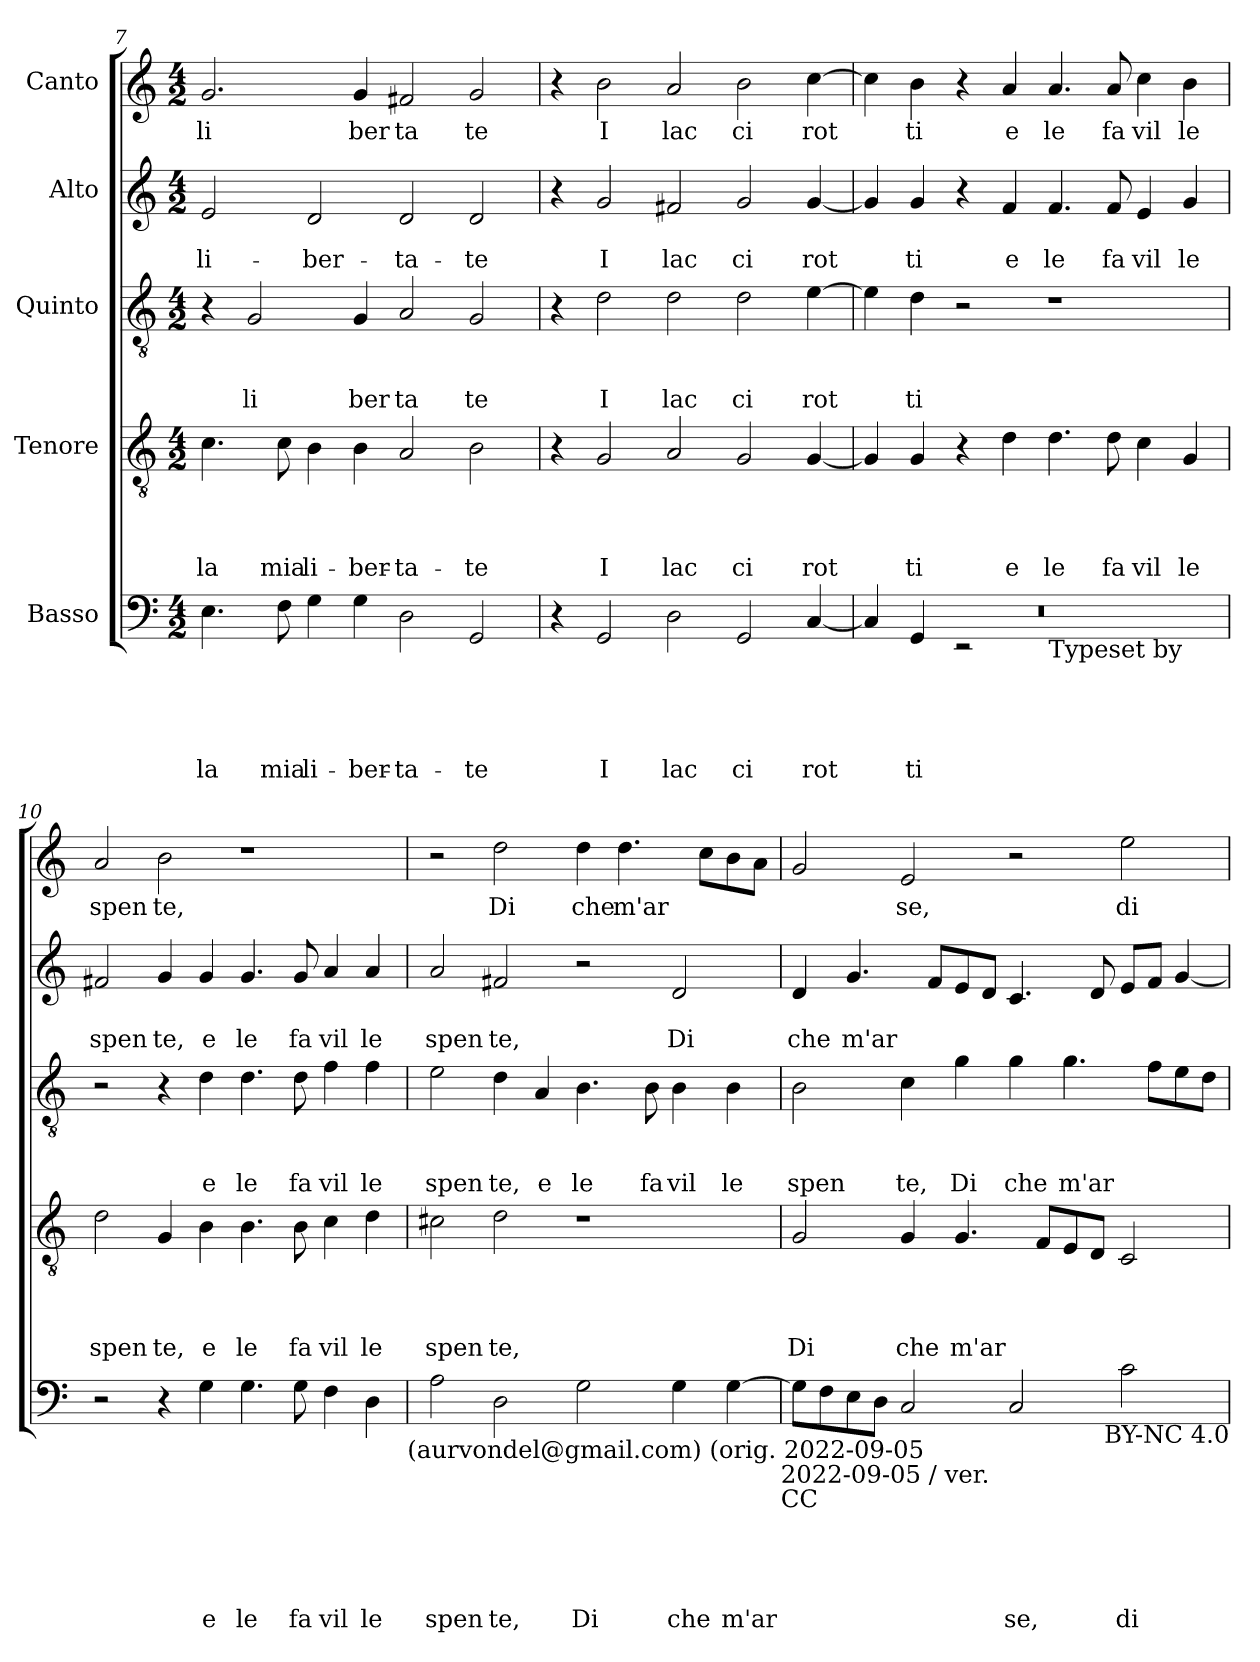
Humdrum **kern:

**kern	**text	**text	**text	**text	**text	**kern	**text	**text	**text	**text	**kern	**text	**text	**text	**kern	**text	**text	**kern	**text
*part5	*part5	*part5	*part5	*part5	*part5	*part4	*part4	*part4	*part4	*part4	*part3	*part3	*part3	*part3	*part2	*part2	*part2	*part1	*part1
*staff5	*staff5	*staff5	*staff5	*staff5	*staff5	*staff4	*staff4	*staff4	*staff4	*staff4	*staff3	*staff3	*staff3	*staff3	*staff2	*staff2	*staff2	*staff1	*staff1
*I"Basso	*	*	*	*	*	*I"Tenore	*	*	*	*	*I"Quinto	*	*	*	*I"Alto	*	*	*I"Canto	*
*clefF4	*	*	*	*	*	*clefGv2	*	*	*	*	*clefGv2	*	*	*	*clefG2	*	*	*clefG2	*
*k[]	*	*	*	*	*	*k[]	*	*	*	*	*k[]	*	*	*	*k[]	*	*	*k[]	*
*C:	*	*	*	*	*	*C:	*	*	*	*	*C:	*	*	*	*C:	*	*	*C:	*
*M4/2	*	*	*	*	*	*M4/2	*	*	*	*	*M4/2	*	*	*	*M4/2	*	*	*M4/2	*
=7	=7	=7	=7	=7	=7	=7	=7	=7	=7	=7	=7	=7	=7	=7	=7	=7	=7	=7	=7
!	!	!	!	!	!LO:LY:b	!	!	!	!	!LO:LY:b	!	!	!	!	!	!	!LO:LY:b	!	!LO:LY:b
4.E\	.	.	.	.	la	4.c\	.	.	.	la	4r	.	.	.	2e/	.	li-	2.g/	li
!	!	!	!	!	!	!	!	!	!	!	!	!	!	!LO:LY:b	!	!	!	!	!
.	.	.	.	.	.	.	.	.	.	.	2G/	.	.	li	.	.	.	.	.
!	!	!	!	!	!LO:LY:b	!	!	!	!	!LO:LY:b	!	!	!	!	!	!	!	!	!
8F\	.	.	.	.	mia	8c\	.	.	.	mia	.	.	.	.	.	.	.	.	.
!	!	!	!	!	!LO:LY:b	!	!	!	!	!LO:LY:b	!	!	!	!	!	!	!LO:LY:b	!	!
4G\	.	.	.	.	li-	4B\	.	.	.	li-	.	.	.	.	2d/	.	-ber-	.	.
!	!	!	!	!	!LO:LY:b	!	!	!	!	!LO:LY:b	!	!	!	!LO:LY:b	!	!	!	!	!LO:LY:b
4G\	.	.	.	.	-ber-	4B\	.	.	.	-ber-	4G/	.	.	ber	.	.	.	4g/	ber
!	!	!	!	!	!LO:LY:b	!	!	!	!	!LO:LY:b	!	!	!	!LO:LY:b	!	!	!LO:LY:b	!	!LO:LY:b
2D\	.	.	.	.	-ta-	2A/	.	.	.	-ta-	2A/	.	.	ta	2d/	.	-ta-	2f#X/	ta
!	!	!	!	!	!LO:LY:b	!	!	!	!	!LO:LY:b	!	!	!	!LO:LY:b	!	!	!LO:LY:b	!	!LO:LY:b
2GG/	.	.	.	.	-te	2B\	.	.	.	-te	2G/	.	.	te	2d/	.	-te	2g/	te
!!LO:LB:g=z
=8	=8	=8	=8	=8	=8	=8	=8	=8	=8	=8	=8	=8	=8	=8	=8	=8	=8	=8	=8
4r	.	.	.	.	.	4r	.	.	.	.	4r	.	.	.	4r	.	.	4r	.
!	!	!	!	!	!LO:LY:b	!	!	!	!	!LO:LY:b	!	!	!	!LO:LY:b	!	!	!LO:LY:b	!	!LO:LY:b
2GG/	.	.	.	.	I	2G/	.	.	.	I	2d\	.	.	I	2g/	.	I	2b\	I
!	!	!	!	!	!LO:LY:b	!	!	!	!	!LO:LY:b	!	!	!	!LO:LY:b	!	!	!LO:LY:b	!	!LO:LY:b
2D\	.	.	.	.	lac	2A/	.	.	.	lac	2d\	.	.	lac	2f#X/	.	lac	2a/	lac
!	!	!	!	!	!LO:LY:b	!	!	!	!	!LO:LY:b	!	!	!	!LO:LY:b	!	!	!LO:LY:b	!	!LO:LY:b
2GG/	.	.	.	.	ci	2G/	.	.	.	ci	2d\	.	.	ci	2g/	.	ci	2b\	ci
!	!	!	!	!	!LO:LY:b	!	!	!	!	!LO:LY:b	!	!	!	!LO:LY:b	!	!	!LO:LY:b	!	!LO:LY:b
[<4C/	.	.	.	.	rot	[<4G/	.	.	.	rot	[>4e\	.	.	rot	[<4g/	.	rot	[>4cc\	rot
=9	=9	=9	=9	=9	=9	=9	=9	=9	=9	=9	=9	=9	=9	=9	=9	=9	=9	=9	=9
*^	*	*	*	*	*	*	*	*	*	*	*	*	*	*	*	*	*	*	*
*	*^	*	*	*	*	*	*	*	*	*	*	*	*	*	*	*	*	*	*	*
!	!	!LO:N:vis=1	!	!	!	!	!	!	!	!	!	!	!	!	!	!	!	!	!	!	!
4C/]	2ryy	0r	.	.	.	.	.	4G/]	.	.	.	.	4e\]	.	.	.	4g/]	.	.	4cc\]	.
!	!	!	!	!	!	!	!LO:LY:b	!	!	!	!	!LO:LY:b	!	!	!	!LO:LY:b	!	!	!LO:LY:b	!	!LO:LY:b
4GG/	.	.	.	.	.	.	ti	4G/	.	.	.	ti	4d\	.	.	ti	4g/	.	ti	4b\	ti
2ryy	2rEE	.	.	.	.	.	.	4r	.	.	.	.	2r	.	.	.	4r	.	.	4r	.
!	!	!	!	!	!	!	!	!	!	!	!	!LO:LY:b	!	!	!	!	!	!	!LO:LY:b	!	!LO:LY:b
.	.	.	.	.	.	.	.	4d\	.	.	.	e	.	.	.	.	4f/	.	e	4a/	e
!LO:TX:b:t=Typeset by	!	!	!	!	!	!	!	!	!	!	!	!	!	!	!	!	!	!	!	!	!
!	!	!	!	!	!	!	!	!	!	!	!	!LO:LY:b	!	!	!	!	!	!	!LO:LY:b	!	!LO:LY:b
1ryy	1ryy	.	.	.	.	.	.	4.d\	.	.	.	le	1r	.	.	.	4.f/	.	le	4.a/	le
!	!	!	!	!	!	!	!	!	!	!	!	!LO:LY:b	!	!	!	!	!	!	!LO:LY:b	!	!LO:LY:b
.	.	.	.	.	.	.	.	8d\	.	.	.	fa	.	.	.	.	8f/	.	fa	8a/	fa
!	!	!	!	!	!	!	!	!	!	!	!	!LO:LY:b	!	!	!	!	!	!	!LO:LY:b	!	!LO:LY:b
.	.	.	.	.	.	.	.	4c\	.	.	.	vil	.	.	.	.	4e/	.	vil	4cc\	vil
!	!	!	!	!	!	!	!	!	!	!	!	!LO:LY:b	!	!	!	!	!	!	!LO:LY:b	!	!LO:LY:b
.	.	.	.	.	.	.	.	4G/	.	.	.	le	.	.	.	.	4g/	.	le	4b\	le
*v	*v	*v	*	*	*	*	*	*	*	*	*	*	*	*	*	*	*	*	*	*	*
=10	=10	=10	=10	=10	=10	=10	=10	=10	=10	=10	=10	=10	=10	=10	=10	=10	=10	=10	=10
!	!	!	!	!	!	!	!	!	!	!LO:LY:b	!	!	!	!	!	!	!LO:LY:b	!	!LO:LY:b
2r	.	.	.	.	.	2d\	.	.	.	spen	2r	.	.	.	2f#X/	.	spen	2a/	spen
!	!	!	!	!	!	!	!	!	!	!LO:LY:b	!	!	!	!	!	!	!LO:LY:b	!	!LO:LY:b
4r	.	.	.	.	.	4G/	.	.	.	te,	4r	.	.	.	4g/	.	te,	2b\	te,
!	!	!	!	!	!LO:LY:b	!	!	!	!	!LO:LY:b	!	!	!	!LO:LY:b	!	!	!LO:LY:b	!	!
4G\	.	.	.	.	e	4B\	.	.	.	e	4d\	.	.	e	4g/	.	e	.	.
!	!	!	!	!	!LO:LY:b	!	!	!	!	!LO:LY:b	!	!	!	!LO:LY:b	!	!	!LO:LY:b	!	!
4.G\	.	.	.	.	le	4.B\	.	.	.	le	4.d\	.	.	le	4.g/	.	le	1r	.
!	!	!	!	!	!LO:LY:b	!	!	!	!	!LO:LY:b	!	!	!	!LO:LY:b	!	!	!LO:LY:b	!	!
8G\	.	.	.	.	fa	8B\	.	.	.	fa	8d\	.	.	fa	8g/	.	fa	.	.
!	!	!	!	!	!LO:LY:b	!	!	!	!	!LO:LY:b	!	!	!	!LO:LY:b	!	!	!LO:LY:b	!	!
4F\	.	.	.	.	vil	4c\	.	.	.	vil	4f\	.	.	vil	4a/	.	vil	.	.
!	!	!	!	!	!LO:LY:b	!	!	!	!	!LO:LY:b	!	!	!	!LO:LY:b	!	!	!LO:LY:b	!	!
4D\	.	.	.	.	le	4d\	.	.	.	le	4f\	.	.	le	4a/	.	le	.	.
!LO:TX:b:t=(aurvondel@gmail.com) (orig. 2022-09-05	!	!	!	!	!	!	!	!	!	!	!	!	!	!	!	!	!	!	!
=11	=11	=11	=11	=11	=11	=11	=11	=11	=11	=11	=11	=11	=11	=11	=11	=11	=11	=11	=11
!	!	!	!	!	!LO:LY:b	!	!	!	!	!LO:LY:b	!	!	!	!LO:LY:b	!	!	!LO:LY:b	!	!
2A\	.	.	.	.	spen	2c#X\	.	.	.	spen	2e\	.	.	spen	2a/	.	spen	2r	.
!	!	!	!	!	!LO:LY:b	!	!	!	!	!LO:LY:b	!	!	!	!LO:LY:b	!	!	!LO:LY:b	!	!LO:LY:b
2D\	.	.	.	.	te,	2d\	.	.	.	te,	4d\	.	.	te,	2f#X/	.	te,	2dd\	Di
!	!	!	!	!	!	!	!	!	!	!	!	!	!	!LO:LY:b	!	!	!	!	!
.	.	.	.	.	.	.	.	.	.	.	4A/	.	.	e	.	.	.	.	.
!	!	!	!	!	!LO:LY:b	!	!	!	!	!	!	!	!	!LO:LY:b	!	!	!	!	!LO:LY:b
2G\	.	.	.	.	Di	1r	.	.	.	.	4.B\	.	.	le	2r	.	.	4dd\	che
!	!	!	!	!	!	!	!	!	!	!	!	!	!	!	!	!	!	!	!LO:LY:b
.	.	.	.	.	.	.	.	.	.	.	.	.	.	.	.	.	.	4.dd\	m'ar
!	!	!	!	!	!	!	!	!	!	!	!	!	!	!LO:LY:b	!	!	!	!	!
.	.	.	.	.	.	.	.	.	.	.	8B\	.	.	fa	.	.	.	.	.
!	!	!	!	!	!LO:LY:b	!	!	!	!	!	!	!	!	!LO:LY:b	!	!	!LO:LY:b	!	!
4G\	.	.	.	.	che	.	.	.	.	.	4B\	.	.	vil	2d/	.	Di	.	.
.	.	.	.	.	.	.	.	.	.	.	.	.	.	.	.	.	.	8cc\L	.
!	!	!	!	!	!LO:LY:b	!	!	!	!	!	!	!	!	!LO:LY:b	!	!	!	!	!
[>4G\	.	.	.	.	m'ar	.	.	.	.	.	4B\	.	.	le	.	.	.	8b\	.
.	.	.	.	.	.	.	.	.	.	.	.	.	.	.	.	.	.	8a\J	.
!LO:TX:b:t=2022-09-05 / ver.	!	!	!	!	!	!	!	!	!	!	!	!	!	!	!	!	!	!	!
!LO:TX:b:t=CC	!	!	!	!	!	!	!	!	!	!	!	!	!	!	!	!	!	!	!
=12	=12	=12	=12	=12	=12	=12	=12	=12	=12	=12	=12	=12	=12	=12	=12	=12	=12	=12	=12
!	!	!	!	!	!	!	!	!	!	!LO:LY:b	!	!	!	!LO:LY:b	!	!	!LO:LY:b	!	!
8G\L]	.	.	.	.	.	2G/	.	.	.	Di	2B\	.	.	spen	4d/	.	che	2g/	.
8F\	.	.	.	.	.	.	.	.	.	.	.	.	.	.	.	.	.	.	.
!	!	!	!	!	!	!	!	!	!	!	!	!	!	!	!	!	!LO:LY:b	!	!
8E\	.	.	.	.	.	.	.	.	.	.	.	.	.	.	4.g/	.	m'ar	.	.
8D\J	.	.	.	.	.	.	.	.	.	.	.	.	.	.	.	.	.	.	.
!	!	!	!	!	!	!	!	!	!	!LO:LY:b	!	!	!	!LO:LY:b	!	!	!	!	!LO:LY:b
2C/	.	.	.	.	.	4G/	.	.	.	che	4c\	.	.	te,	.	.	.	2e/	se,
.	.	.	.	.	.	.	.	.	.	.	.	.	.	.	8f/L	.	.	.	.
!	!	!	!	!	!	!	!	!	!	!LO:LY:b	!	!	!	!LO:LY:b	!	!	!	!	!
.	.	.	.	.	.	4.G/	.	.	.	m'ar	4g\	.	.	Di	8e/	.	.	.	.
.	.	.	.	.	.	.	.	.	.	.	.	.	.	.	8d/J	.	.	.	.
!	!	!	!	!	!LO:LY:b	!	!	!	!	!	!	!	!	!LO:LY:b	!	!	!	!	!
2C/	.	.	.	.	se,	.	.	.	.	.	4g\	.	.	che	4.c/	.	.	2r	.
.	.	.	.	.	.	8F/L	.	.	.	.	.	.	.	.	.	.	.	.	.
!	!	!	!	!	!	!	!	!	!	!	!	!	!	!LO:LY:b	!	!	!	!	!
.	.	.	.	.	.	8E/	.	.	.	.	4.g\	.	.	m'ar	.	.	.	.	.
.	.	.	.	.	.	8D/J	.	.	.	.	.	.	.	.	8d/	.	.	.	.
!	!	!	!	!	!LO:LY:b	!	!	!	!	!	!	!	!	!	!	!	!	!	!LO:LY:b
2c\	.	.	.	.	di	2C/	.	.	.	.	.	.	.	.	8e/L	.	.	2ee\	di
.	.	.	.	.	.	.	.	.	.	.	8f\L	.	.	.	8f/J	.	.	.	.
.	.	.	.	.	.	.	.	.	.	.	8e\	.	.	.	[>4g/	.	.	.	.
.	.	.	.	.	.	.	.	.	.	.	8d\J	.	.	.	.	.	.	.	.
!LO:TX:b:t=BY-NC 4.0	!	!	!	!	!	!	!	!	!	!	!	!	!	!	!	!	!	!	!
=	=	=	=	=	=	=	=	=	=	=	=	=	=	=	=	=	=	=	=
*-	*-	*-	*-	*-	*-	*-	*-	*-	*-	*-	*-	*-	*-	*-	*-	*-	*-	*-	*-
